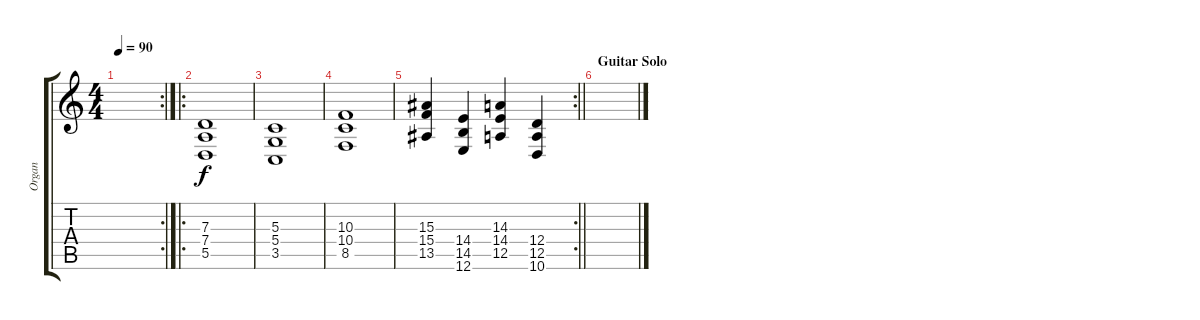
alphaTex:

\track ("Organ" "Organ") {instrument churchorgan}
\staff {score tabs}
\tuning (E4 B3 G3 D3 A2 E2) {hide}
\rc 2
\ts (4 4)
\tempo 90
\clef g2
\ks c
|
\ro
(7.3 7.4 5.5).1 |
(5.3 5.4 3.5).1 |
(10.3 10.4 8.5).1 |
\rc 2
\barLineRight lightlight
(15.3 15.4 13.5).4 (14.4 14.5 12.6).4 (14.3 14.4 12.5).4 (12.4 12.5 10.6).4 |
\section ("" "Guitar Solo")
